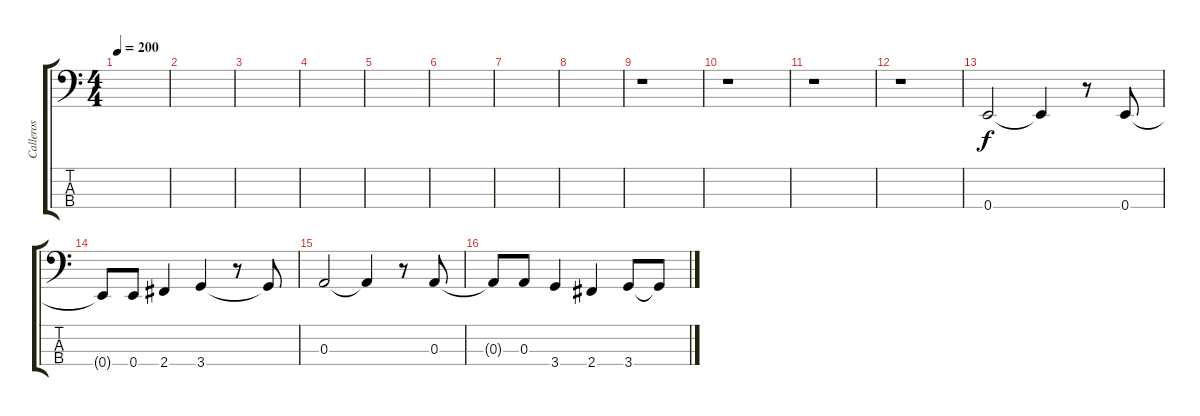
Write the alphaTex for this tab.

\track ("Calleros" "Calleros") {instrument electricbassfinger}
\staff {score tabs}
\tuning (G2 D2 A1 E1) {hide}
\ts (4 4)
\tempo 200
\clef f4
\ks c
|
|
|
|
|
|
|
|
r.1 |
r.1 |
r.1 |
r.1 |
0.4.2 0.4{t}.4 r.8 0.4.8 |
0.4{t}.8 0.4.8 2.4.4 3.4.4 r.8 3.4{t}.8 |
0.3.2 0.3{t}.4 r.8 0.3.8 |
0.3{t}.8 0.3.8 3.4.4 2.4.4 3.4.8 3.4{t}.8
